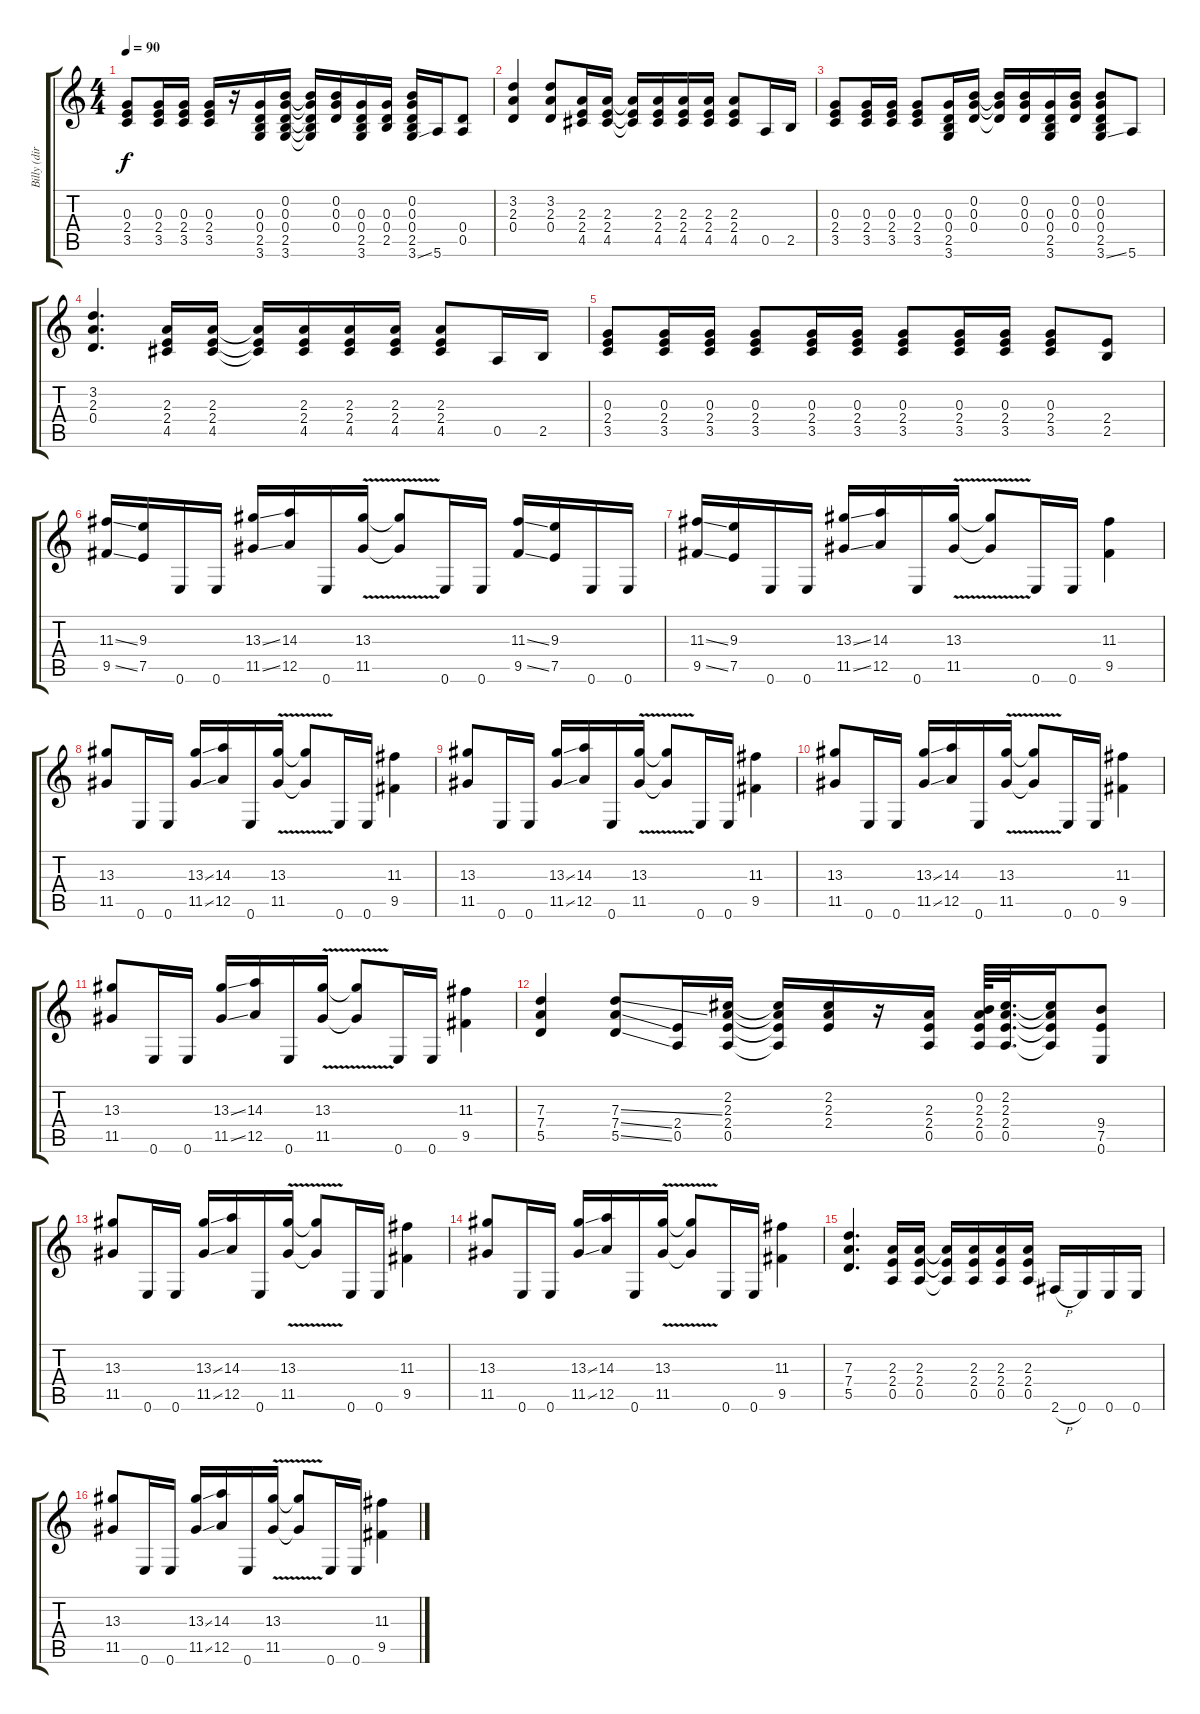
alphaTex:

\track ("Billy (dirty)" "Billy (dir") {instrument distortionguitar}
\staff {score tabs}
\tuning (E4 B3 G3 D3 A2 E2) {hide}
\ts (4 4)
\tempo 90
\clef g2
\ks c
(0.3 2.4 3.5).8{dy f} (0.3 2.4 3.5).16 (0.3 2.4 3.5).16 (0.3 2.4 3.5).16 r.16 (0.3 0.4 2.5 3.6).16 (0.2 0.3 0.4 2.5 3.6).16 (0.2{t} 0.3{t} 0.4{t} 2.5{t} 3.6{t}).16 (0.2 0.3 0.4).16 (0.3 0.4 2.5 3.6).16 (0.3 0.4 2.5).16 (0.2 0.3 0.4 2.5 3.6{ss}).16 5.6.16 (0.4 0.5).8 |
(3.2 2.3 0.4).4 (3.2 2.3 0.4).8 (2.3 2.4 4.5).16 (2.3 2.4 4.5).16 (2.3{t} 2.4{t} 4.5{t}).16 (2.3 2.4 4.5).16 (2.3 2.4 4.5).16 (2.3 2.4 4.5).16 (2.3 2.4 4.5).8 0.5.16 2.5.16 |
(0.3 2.4 3.5).8 (0.3 2.4 3.5).16 (0.3 2.4 3.5).16 (0.3 2.4 3.5).8 (0.3 0.4 2.5 3.6).16 (0.2 0.3 0.4).16 (0.2{t} 0.3{t} 0.4{t}).16 (0.2 0.3 0.4).16 (0.3 0.4 2.5 3.6).16 (0.2 0.3 0.4).16 (0.2 0.3 0.4 2.5 3.6{ss}).8 5.6.8 |
(3.2 2.3 0.4).4{d} (2.3 2.4 4.5).16 (2.3 2.4 4.5).16 (2.3{t} 2.4{t} 4.5{t}).16 (2.3 2.4 4.5).16 (2.3 2.4 4.5).16 (2.3 2.4 4.5).16 (2.3 2.4 4.5).8 0.5.16 2.5.16 |
(0.3 2.4 3.5).8 (0.3 2.4 3.5).16 (0.3 2.4 3.5).16 (0.3 2.4 3.5).8 (0.3 2.4 3.5).16 (0.3 2.4 3.5).16 (0.3 2.4 3.5).8 (0.3 2.4 3.5).16 (0.3 2.4 3.5).16 (0.3 2.4 3.5).8 (2.4 2.5).8 |
(11.3{ss} 9.5{ss}).16 (9.3 7.5).16 0.6.16 0.6.16 (13.3{ss} 11.5{ss}).16 (14.3 12.5).16 0.6.16 (13.3{v} 11.5{v}).16 (13.3{t} 11.5{t}).8 0.6.16 0.6.16 (11.3{ss} 9.5{ss}).16 (9.3 7.5).16 0.6.16 0.6.16 |
(11.3{ss} 9.5{ss}).16 (9.3 7.5).16 0.6.16 0.6.16 (13.3{ss} 11.5{ss}).16 (14.3 12.5).16 0.6.16 (13.3{v} 11.5{v}).16 (13.3{t} 11.5{t}).8 0.6.16 0.6.16 (11.3 9.5).4 |
(13.3 11.5).8 0.6.16 0.6.16 (13.3{ss} 11.5{ss}).16 (14.3 12.5).16 0.6.16 (13.3{v} 11.5{v}).16 (13.3{t} 11.5{t}).8 0.6.16 0.6.16 (11.3 9.5).4 |
(13.3 11.5).8 0.6.16 0.6.16 (13.3{ss} 11.5{ss}).16 (14.3 12.5).16 0.6.16 (13.3{v} 11.5{v}).16 (13.3{t} 11.5{t}).8 0.6.16 0.6.16 (11.3 9.5).4 |
(13.3 11.5).8 0.6.16 0.6.16 (13.3{ss} 11.5{ss}).16 (14.3 12.5).16 0.6.16 (13.3{v} 11.5{v}).16 (13.3{t} 11.5{t}).8 0.6.16 0.6.16 (11.3 9.5).4 |
(13.3 11.5).8 0.6.16 0.6.16 (13.3{ss} 11.5{ss}).16 (14.3 12.5).16 0.6.16 (13.3{v} 11.5{v}).16 (13.3{t} 11.5{t}).8 0.6.16 0.6.16 (11.3 9.5).4 |
(7.3 7.4 5.5).4 (7.3{ss} 7.4{ss} 5.5{ss}).8 (2.4 0.5).16 (2.2 2.3 2.4 0.5).16 (2.2{t} 2.3{t} 2.4{t} 0.5{t}).16 (2.2 2.3 2.4).16 r.16 (2.3 2.4 0.5).16 (0.2 2.3 2.4 0.5).64 (2.2 2.3 2.4 0.5).32{d} (2.2{t} 2.3{t} 2.4{t} 0.5{t}).16 (9.4 7.5 0.6).8 |
(13.3 11.5).8 0.6.16 0.6.16 (13.3{ss} 11.5{ss}).16 (14.3 12.5).16 0.6.16 (13.3{v} 11.5{v}).16 (13.3{t} 11.5{t}).8 0.6.16 0.6.16 (11.3 9.5).4 |
(13.3 11.5).8 0.6.16 0.6.16 (13.3{ss} 11.5{ss}).16 (14.3 12.5).16 0.6.16 (13.3{v} 11.5{v}).16 (13.3{t} 11.5{t}).8 0.6.16 0.6.16 (11.3 9.5).4 |
(7.3 7.4 5.5).4{d} (2.3 2.4 0.5).16 (2.3 2.4 0.5).16 (2.3{t} 2.4{t} 0.5{t}).16 (2.3 2.4 0.5).16 (2.3 2.4 0.5).16 (2.3 2.4 0.5).16 2.6{h}.16 0.6.16 0.6.16 0.6.16 |
(13.3 11.5).8 0.6.16 0.6.16 (13.3{ss} 11.5{ss}).16 (14.3 12.5).16 0.6.16 (13.3{v} 11.5{v}).16 (13.3{t} 11.5{t}).8 0.6.16 0.6.16 (11.3 9.5).4
